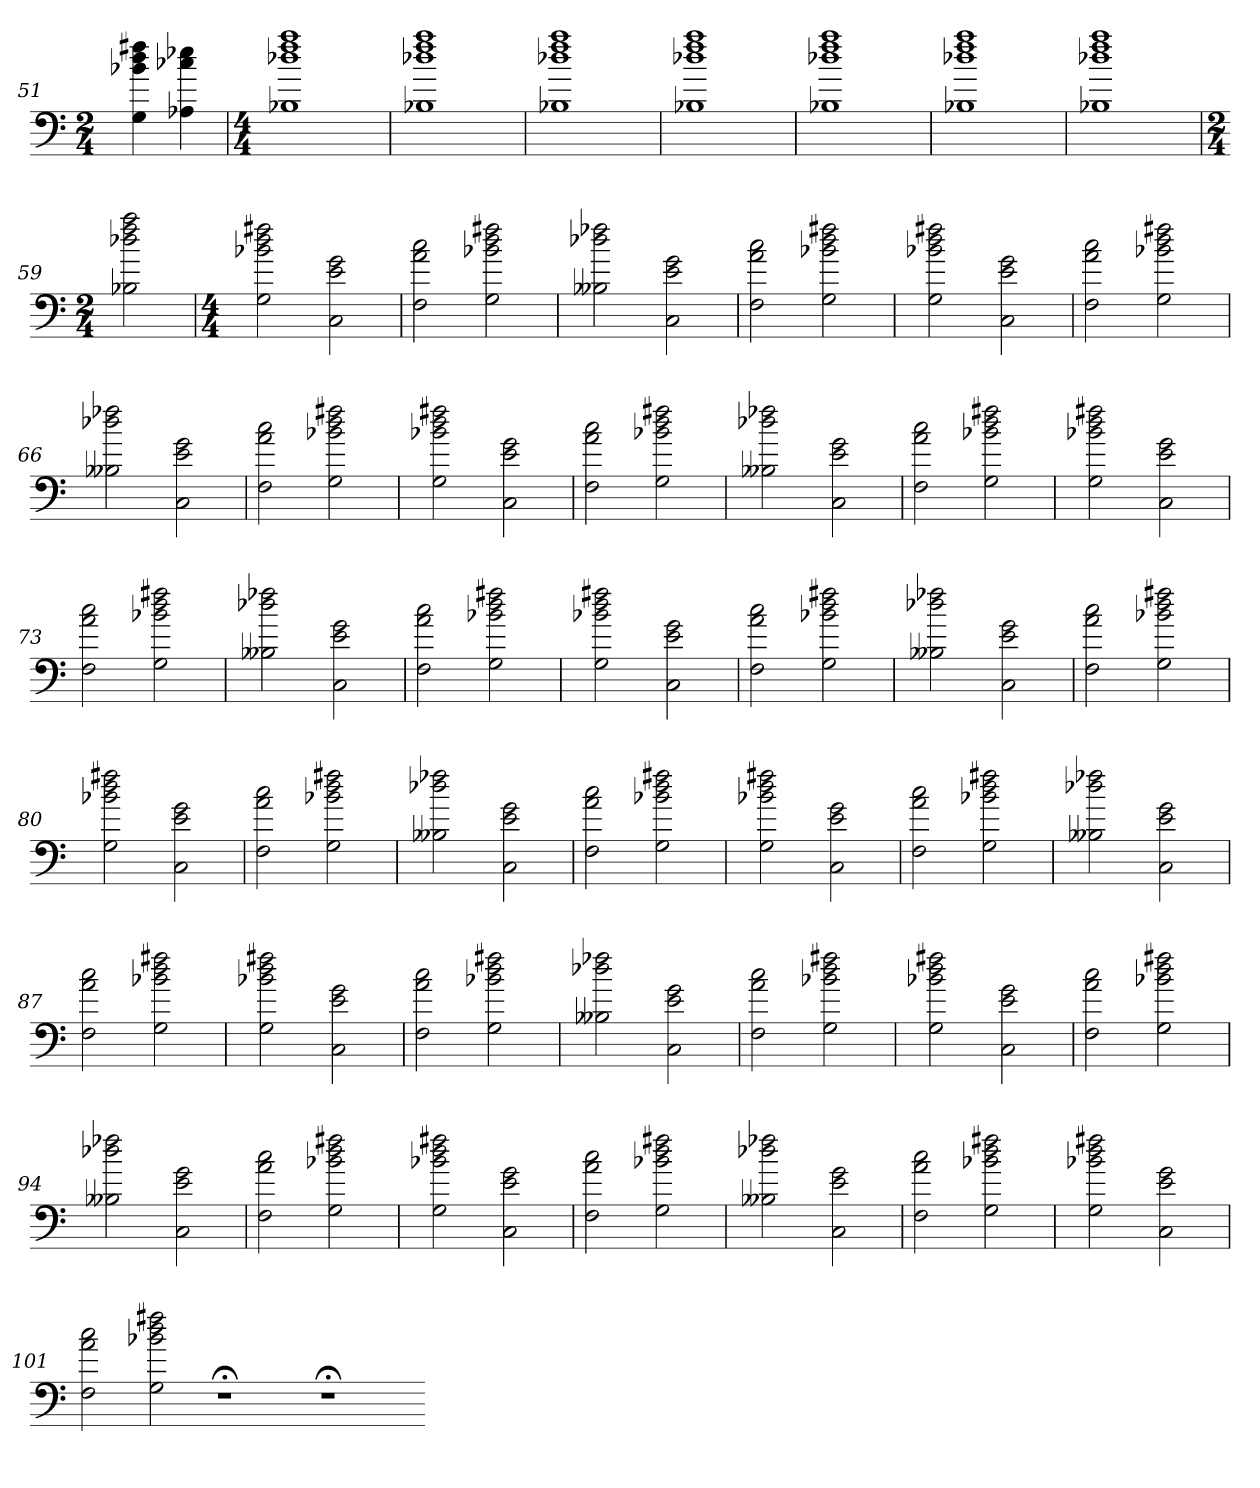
**kern
*part1
*staff1
*M2/4
=51
4G 4b-X 4dd 4ff#X
4A-X 4cc-X 4ee-X
=52
*M4/4
1B-X 1dd-X 1ff 1aa
=53
1B-X 1dd-X 1ff 1aa
=54
1B-X 1dd-X 1ff 1aa
=55
1B-X 1dd-X 1ff 1aa
=56
1B-X 1dd-X 1ff 1aa
=57
1B-X 1dd-X 1ff 1aa
=58
1B-X 1dd-X 1ff 1aa
=59
*M2/4
2B-X 2dd-X 2ff 2aa
=60
*M4/4
2G 2b-X 2dd 2ff#X
2C 2e 2g
=61
2F 2a 2cc
2G 2b-X 2dd 2ff#X
=62
2B--X 2dd-X 2ff-X
2C 2e 2g
=63
2F 2a 2cc
2G 2b-X 2dd 2ff#X
=64
2G 2b-X 2dd 2ff#X
2C 2e 2g
=65
2F 2a 2cc
2G 2b-X 2dd 2ff#X
=66
2B--X 2dd-X 2ff-X
2C 2e 2g
=67
2F 2a 2cc
2G 2b-X 2dd 2ff#X
=68
2G 2b-X 2dd 2ff#X
2C 2e 2g
=69
2F 2a 2cc
2G 2b-X 2dd 2ff#X
=70
2B--X 2dd-X 2ff-X
2C 2e 2g
=71
2F 2a 2cc
2G 2b-X 2dd 2ff#X
=72
2G 2b-X 2dd 2ff#X
2C 2e 2g
=73
2F 2a 2cc
2G 2b-X 2dd 2ff#X
=74
2B--X 2dd-X 2ff-X
2C 2e 2g
=75
2F 2a 2cc
2G 2b-X 2dd 2ff#X
=76
2G 2b-X 2dd 2ff#X
2C 2e 2g
=77
2F 2a 2cc
2G 2b-X 2dd 2ff#X
=78
2B--X 2dd-X 2ff-X
2C 2e 2g
=79
2F 2a 2cc
2G 2b-X 2dd 2ff#X
=80
2G 2b-X 2dd 2ff#X
2C 2e 2g
=81
2F 2a 2cc
2G 2b-X 2dd 2ff#X
=82
2B--X 2dd-X 2ff-X
2C 2e 2g
=83
2F 2a 2cc
2G 2b-X 2dd 2ff#X
=84
2G 2b-X 2dd 2ff#X
2C 2e 2g
=85
2F 2a 2cc
2G 2b-X 2dd 2ff#X
=86
2B--X 2dd-X 2ff-X
2C 2e 2g
=87
2F 2a 2cc
2G 2b-X 2dd 2ff#X
=88
2G 2b-X 2dd 2ff#X
2C 2e 2g
=89
2F 2a 2cc
2G 2b-X 2dd 2ff#X
=90
2B--X 2dd-X 2ff-X
2C 2e 2g
=91
2F 2a 2cc
2G 2b-X 2dd 2ff#X
=92
2G 2b-X 2dd 2ff#X
2C 2e 2g
=93
2F 2a 2cc
2G 2b-X 2dd 2ff#X
=94
2B--X 2dd-X 2ff-X
2C 2e 2g
=95
2F 2a 2cc
2G 2b-X 2dd 2ff#X
=96
2G 2b-X 2dd 2ff#X
2C 2e 2g
=97
2F 2a 2cc
2G 2b-X 2dd 2ff#X
=98
2B--X 2dd-X 2ff-X
2C 2e 2g
=99
2F 2a 2cc
2G 2b-X 2dd 2ff#X
=100
2G 2b-X 2dd 2ff#X
2C 2e 2g
=101
2F 2a 2cc
2G 2b-X 2dd 2ff#X
1r;<
1r;<
=-
*-
